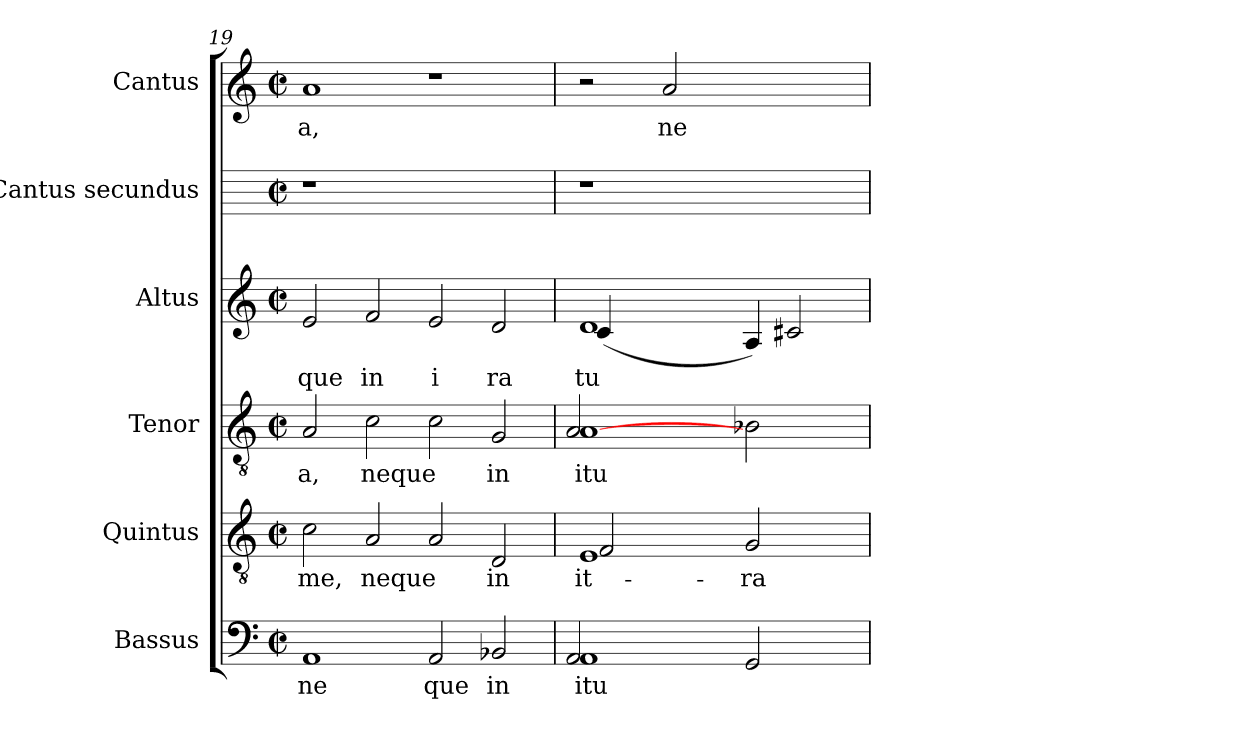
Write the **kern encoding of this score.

**kern	**text	**kern	**text	**kern	**text	**kern	**text	**kern	**kern	**text
*part6	*part6	*part5	*part5	*part4	*part4	*part3	*part3	*part2	*part1	*part1
*staff6	*staff6	*staff5	*staff5	*staff4	*staff4	*staff3	*staff3	*staff2	*staff1	*staff1
*I"Bassus	*	*I"Quintus	*	*I"Tenor	*	*I"Altus	*	*I"Cantus  secundus	*I"Cantus	*
*I'B	*	*I'Q	*	*I'T	*	*I'A	*	*	*I'C	*
*clefF4	*	*clefGv2	*	*clefGv2	*	*clefG2	*	*	*clefG2	*
*k[]	*	*k[]	*	*k[]	*	*k[]	*	*k[]	*k[]	*
*C:	*	*C:	*	*C:	*	*C:	*	*C:	*C:	*
*M2/2	*	*M2/2	*	*M2/2	*	*M2/2	*	*M2/2	*M2/2	*
*met(c|)	*	*met(c|)	*	*met(c|)	*	*met(c|)	*	*met(c|)	*met(c|)	*
=19	=19	=19	=19	=19	=19	=19	=19	=19	=19	=19
!	!LO:LY:b:cj	!	!LO:LY:b:cj	!	!LO:LY:b:cj	!	!LO:LY:b:cj	!	!	!LO:LY:b:cj
1AA	ne	2c\	me,	2A/	a,	2e/	que	1r	1a	a,
!	!	!	!LO:LY:b:cj	!	!LO:LY:b:cj	!	!LO:LY:b:cj	!	!	!
.	.	2A/	neque	2c\	neque	2f/	in	.	.	.
!	!LO:LY:b:cj	!	!LO:LY:b:cj	!	!LO:LY:b:cj	!	!LO:LY:b:cj	!	!	!
2AA/	que	2A/	.	2c\	.	2e/	i	1ryy	1r	.
!	!LO:LY:b:cj	!	!LO:LY:b:cj	!	!LO:LY:b:cj	!	!LO:LY:b:cj	!	!	!
2BB-X/	in	2D/	in	2G/	in	2d/	ra	.	.	.
=20	=20	=20	=20	=20	=20	=20	=20	=20	=20	=20
*^	*	*	*	*	*	*	*	*	*	*
!	!	!LO:LY:b:cj	!	!LO:LY:b:cj	!	!LO:LY:b:cj	!	!LO:LY:b:cj	!	!	!
*	*	*	*^	*	*^	*	*^	*	*	*	*
1AA	2AA/	itu	1E	2F/	it-	[>1A	2A/	itu	1d	(<4c/	tu	1r	2r	.
.	.	.	.	.	.	.	.	.	.	1.ryy	.	.	.	.
!	!	!	!	!	!	!	!	!	!	!	!	!	!	!LO:LY:b:cj
.	4ryy	.	.	4ryy	.	.	4ryy	.	.	.	.	.	2a/	ne
.	1ryy	.	.	1ryy	.	.	1ryy	.	.	.	.	.	.	.
!	!	!LO:LY:b:cj	!	!	!LO:LY:b:cj	!	!	!LO:LY:b:cj	!	!	!LO:LY:b:cj	!	!	!
2GG/	.	.	2G/	.	-ra	2B-X\	.	.	4A/)	.	.	2.ryy	2.ryy	.
!	!	!	!	!	!	!	!	!	!	!	!LO:LY:b:cj	!	!	!
.	.	.	.	.	.	.	.	.	2c#/	.	.	.	.	.
4ryy	.	.	4ryy	.	.	4ryy	.	.	.	.	.	.	.	.
*v	*v	*	*	*	*	*v	*v	*	*v	*v	*	*	*	*
*	*	*v	*v	*	*	*	*	*	*	*	*
=	=	=	=	=	=	=	=	=	=	=
*-	*-	*-	*-	*-	*-	*-	*-	*-	*-	*-
